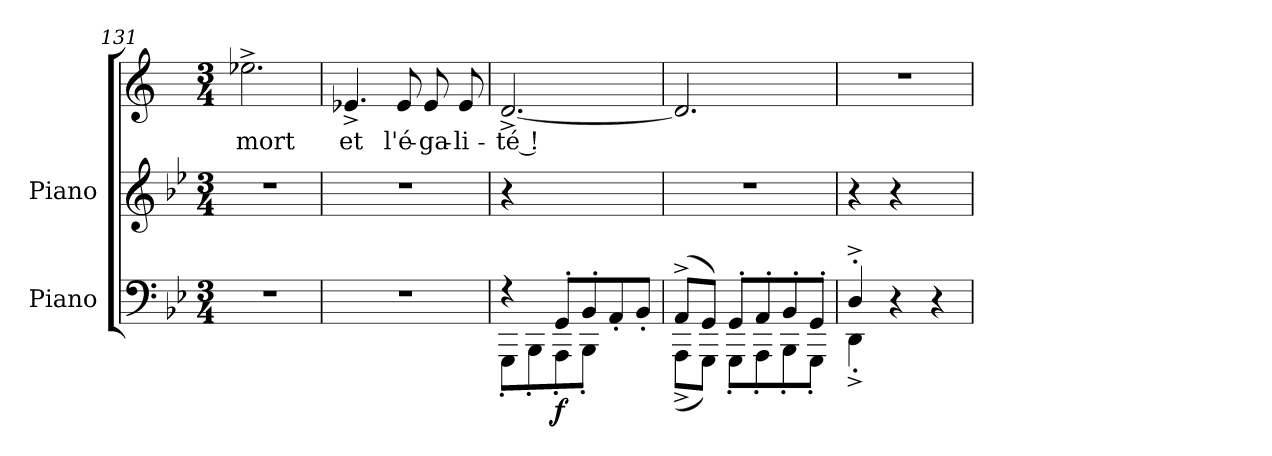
**kern	**dynam	**kern	**kern	**text
*part3	*part3	*part2	*part1	*part1
*staff3	*staff3	*staff2	*staff1	*staff1
*I"Piano	*	*I"Piano	*	*
*clefF4	*	*clefG2	*clefG2	*
*k[b-e-]	*	*k[b-e-]	*k[]	*
*B-:	*	*B-:	*C:	*
*M3/4	*	*M3/4	*M3/4	*
=131	=131	=131	=131	=131
2.r	.	2.r	2.ee-^\	mort
!!LO:LB:g=z
=132	=132	=132	=132	=132
2.r	.	2.r	4.e-^/	et
.	.	.	8e-/	l'é-
.	.	.	8e-/	-ga-
.	.	.	8e-/	-li-
=133	=133	=133	=133	=133
*^	*	*	*	*
4r	8GGG'\L	.	4r	[2.d^/	-té !
.	8BBB-'\	.	.	.	.
8GG'/L	8AAA'\	f	2ryy	.	.
8BB-'/	8BBB-'\J	.	.	.	.
8AA'/	4ryy	.	.	.	.
8BB-'/J	.	.	.	.	.
=134	=134	=134	=134	=134	=134
(8AA^/L	(8AAA^\L	.	2.r	2.d/]	.
8GG/J)	8GGG\J)	.	.	.	.
8GG'/L	8GGG'\L	.	.	.	.
8AA'/	8AAA'\	.	.	.	.
8BB-'/	8BBB-'\	.	.	.	.
8GG'/J	8GGG'\J	.	.	.	.
=135	=135	=135	=135	=135	=135
4D'^/	4DD'^\	.	4r	2.r	.
4r	2ryy	.	4r	.	.
4r	.	.	4ryy	.	.
*v	*v	*	*	*	*
=	=	=	=	=
*-	*-	*-	*-	*-
